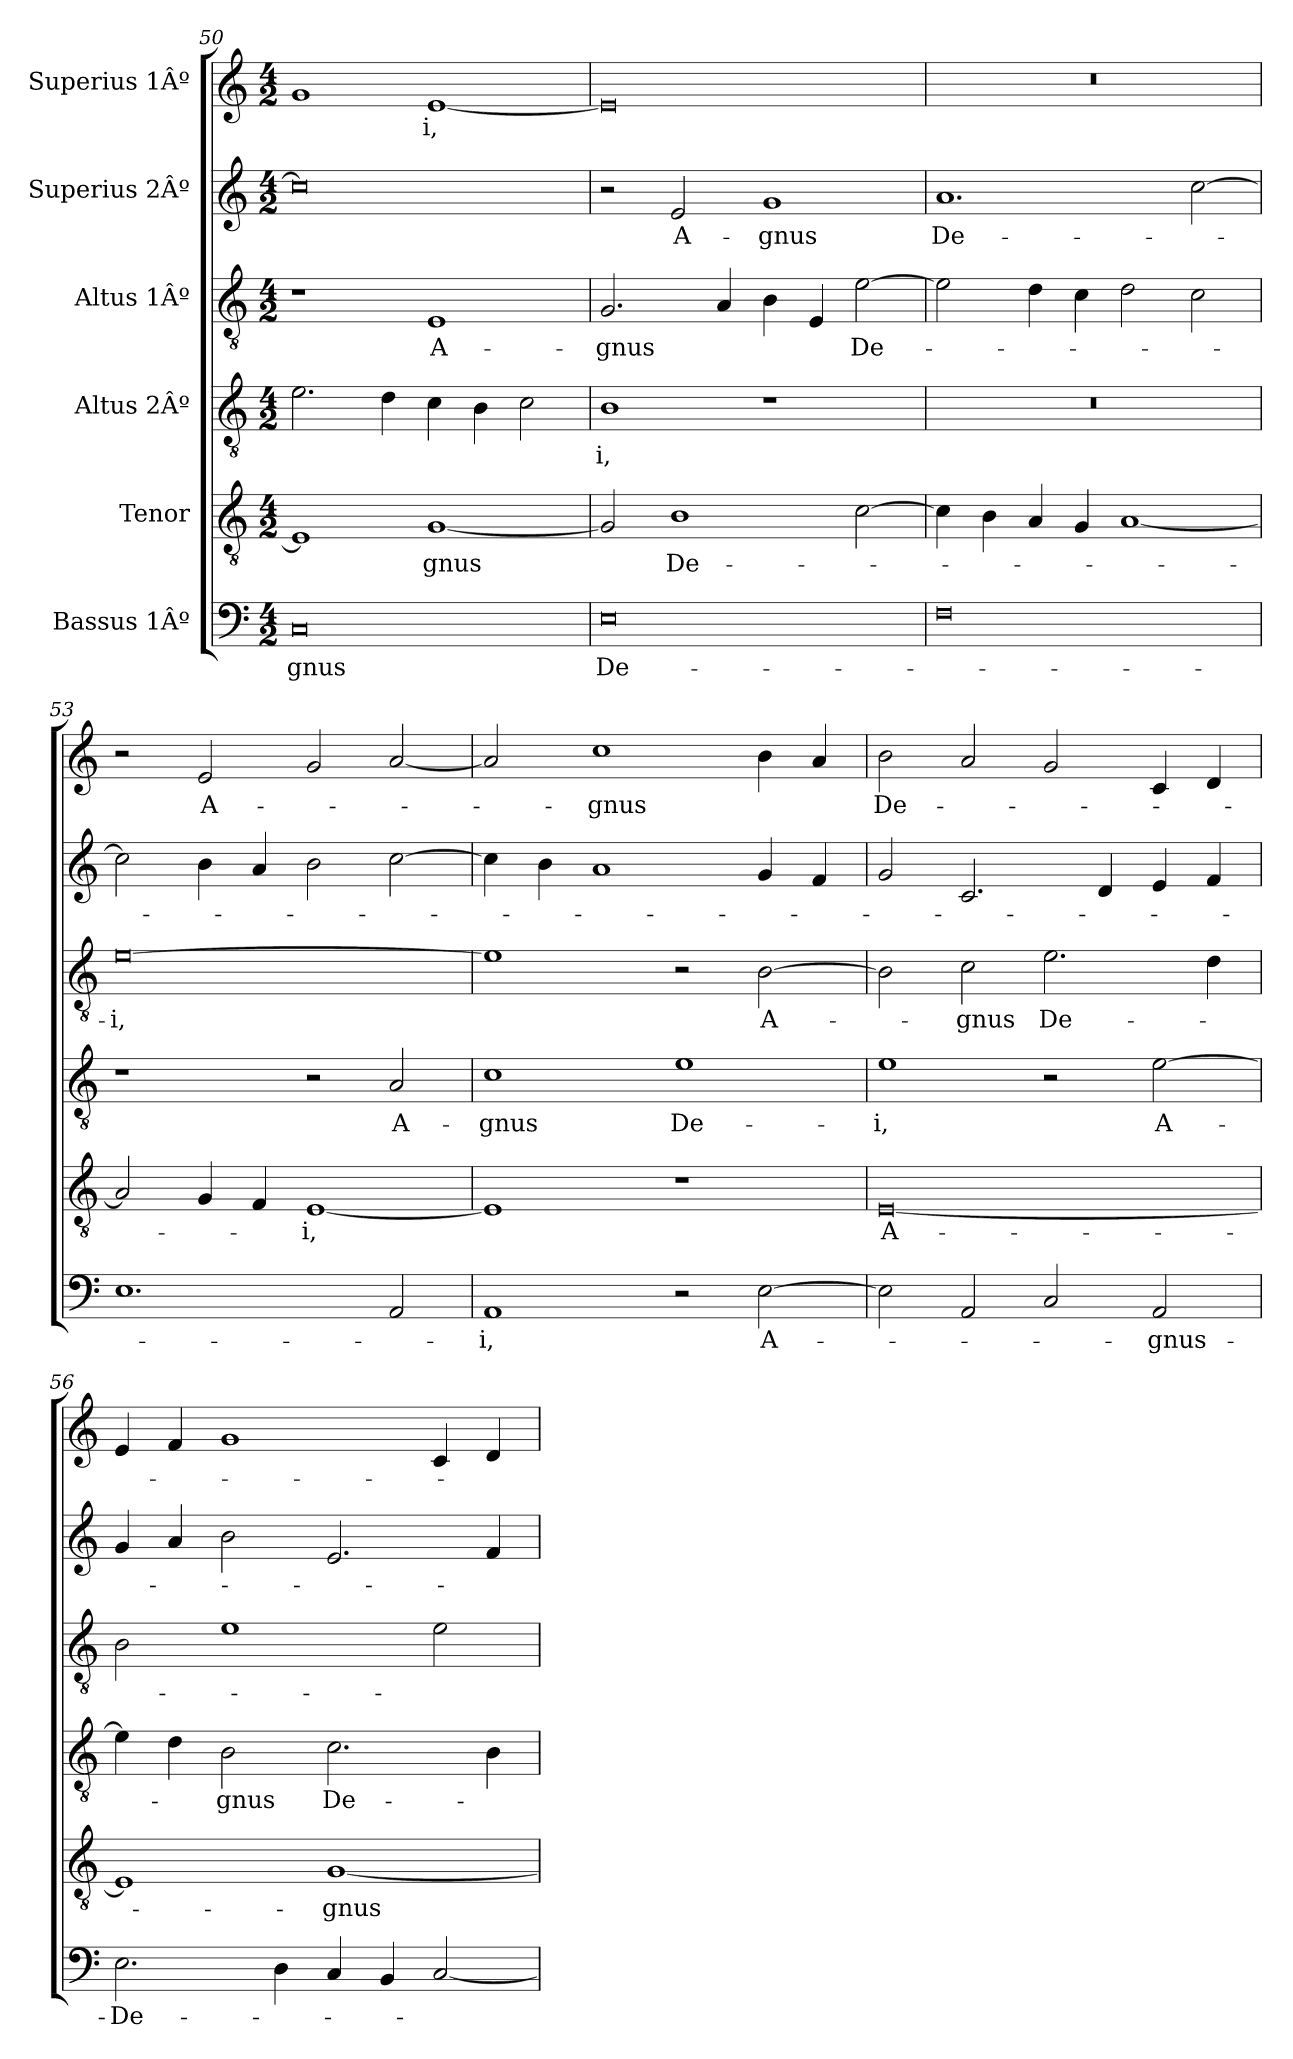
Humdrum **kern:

**kern	**text	**kern	**text	**kern	**text	**kern	**text	**kern	**text	**kern	**text
*part6	*part6	*part5	*part5	*part4	*part4	*part3	*part3	*part2	*part2	*part1	*part1
*staff6	*staff6	*staff5	*staff5	*staff4	*staff4	*staff3	*staff3	*staff2	*staff2	*staff1	*staff1
*I"Bassus 1Âº	*	*I"Tenor	*	*I"Altus 2Âº	*	*I"Altus 1Âº	*	*I"Superius 2Âº	*	*I"Superius 1Âº	*
*clefF4	*	*clefGv2	*	*clefGv2	*	*clefGv2	*	*clefG2	*	*clefG2	*
*k[]	*	*k[]	*	*k[]	*	*k[]	*	*k[]	*	*k[]	*
*M4/2	*	*M4/2	*	*M4/2	*	*M4/2	*	*M4/2	*	*M4/2	*
=50	=50	=50	=50	=50	=50	=50	=50	=50	=50	=50	=50
0C/	-gnus	1E/]	.	2.e\	.	1r	.	0cc\]	.	1g/	.
.	.	.	.	4d\	.	.	.	.	.	.	.
.	.	[1G/	-gnus	4c\	.	1E/	A-	.	.	[1e/	-i,
.	.	.	.	4B\	.	.	.	.	.	.	.
.	.	.	.	2c\	.	.	.	.	.	.	.
=51	=51	=51	=51	=51	=51	=51	=51	=51	=51	=51	=51
0E\	De-	2G/]	.	1B\	-i,	2.G/	-gnus	2r	.	0e/]	.
.	.	1B\	De-	.	.	.	.	2e/	A-	.	.
.	.	.	.	.	.	4A/	.	.	.	.	.
.	.	.	.	1r	.	4B\	.	1g/	-gnus	.	.
.	.	.	.	.	.	4E/	.	.	.	.	.
.	.	[2c\	.	.	.	[2e\	De-	.	.	.	.
=52	=52	=52	=52	=52	=52	=52	=52	=52	=52	=52	=52
0F\	.	4c\]	.	0r	.	2e\]	.	1.a/	De-	0r	.
.	.	4B\	.	.	.	.	.	.	.	.	.
.	.	4A/	.	.	.	4d\	.	.	.	.	.
.	.	4G/	.	.	.	4c\	.	.	.	.	.
.	.	[1A/	.	.	.	2d\	.	.	.	.	.
.	.	.	.	.	.	2c\	.	[2cc\	.	.	.
=53	=53	=53	=53	=53	=53	=53	=53	=53	=53	=53	=53
1.E\	.	2A/]	.	1r	.	[0e\	-i,	2cc\]	.	2r	.
.	.	4G/	.	.	.	.	.	4b\	.	2e/	A-
.	.	4F/	.	.	.	.	.	4a/	.	.	.
.	.	[1E/	-i,	2r	.	.	.	2b\	.	2g/	.
2AA/	.	.	.	2A/	A-	.	.	[2cc\	.	[2a/	.
=54	=54	=54	=54	=54	=54	=54	=54	=54	=54	=54	=54
1AA/	-i,	1E/]	.	1c\	-gnus	1e\]	.	4cc\]	.	2a/]	.
.	.	.	.	.	.	.	.	4b\	.	.	.
.	.	.	.	.	.	.	.	1a/	.	1cc\	-gnus
2r	.	1r	.	1e\	De-	2r	.	.	.	.	.
[2E\	A-	.	.	.	.	[2B\	A-	4g/	.	4b\	.
.	.	.	.	.	.	.	.	4f/	.	4a/	.
=55	=55	=55	=55	=55	=55	=55	=55	=55	=55	=55	=55
2E\]	.	[0E/	A-	1e\	-i,	2B\]	.	2g/	.	2b\	De-
2AA/	.	.	.	.	.	2c\	-gnus	2.c/	.	2a/	.
2C/	.	.	.	2r	.	2.e\	De-	.	.	2g/	.
.	.	.	.	.	.	.	.	4d/	.	.	.
2AA/	gnus-	.	.	[2e\	A-	.	.	4e/	.	4c/	.
.	.	.	.	.	.	4d\	.	4f/	.	4d/	.
=56	=56	=56	=56	=56	=56	=56	=56	=56	=56	=56	=56
2.E\	De-	1E/]	.	4e\]	.	2B\	.	4g/	.	4e/	.
.	.	.	.	4d\	.	.	.	4a/	.	4f/	.
.	.	.	.	2B\	-gnus	1e\	.	2b\	.	1g/	.
4D\	.	.	.	.	.	.	.	.	.	.	.
4C/	.	[1G/	-gnus	2.c\	De-	.	.	2.e/	.	.	.
4BB/	.	.	.	.	.	.	.	.	.	.	.
[2C/	.	.	.	.	.	2e\	.	.	.	4c/	.
.	.	.	.	4B\	.	.	.	4f/	.	4d/	.
=	=	=	=	=	=	=	=	=	=	=	=
*-	*-	*-	*-	*-	*-	*-	*-	*-	*-	*-	*-
